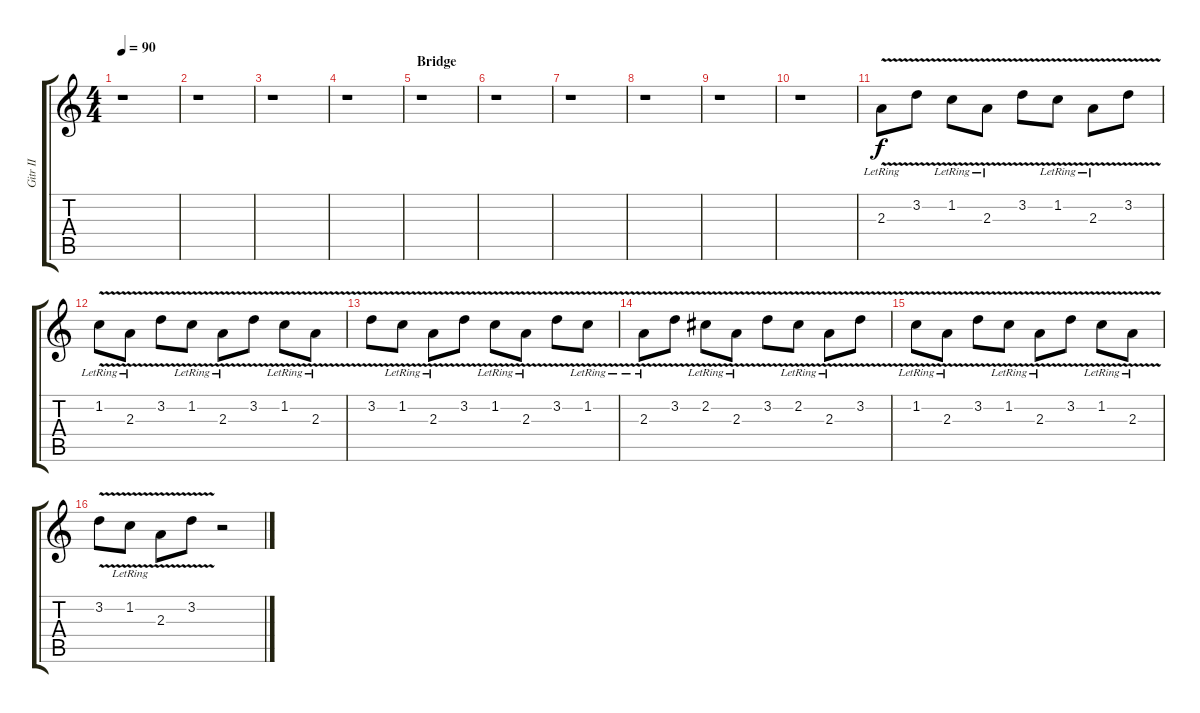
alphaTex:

\track ("Gitr II" "Gitr II") {instrument electricguitarclean}
\staff {score tabs}
\tuning (E4 B3 G3 D3 A2 D2) {hide}
\ts (4 4)
\tempo 90
\clef g2
\ks c
r.1{dy f} |
r.1 |
r.1 |
r.1 |
\section ("" "Bridge")
r.1 |
r.1 |
r.1 |
r.1 |
r.1 |
r.1 |
2.3{v lr}.8 3.2{v}.8 1.2{v lr}.8 2.3{v lr}.8 3.2{v}.8 1.2{v lr}.8 2.3{v lr}.8 3.2{v}.8 |
1.2{v lr}.8 2.3{v lr}.8 3.2{v}.8 1.2{v lr}.8 2.3{v lr}.8 3.2{v}.8 1.2{v lr}.8 2.3{v lr}.8 |
3.2{v}.8 1.2{v lr}.8 2.3{v lr}.8 3.2{v}.8 1.2{v lr}.8 2.3{v lr}.8 3.2{v}.8 1.2{v lr}.8 |
2.3{v lr}.8 3.2{v}.8 2.2{v lr}.8 2.3{v lr}.8 3.2{v}.8 2.2{v lr}.8 2.3{v lr}.8 3.2{v}.8 |
1.2{v lr}.8 2.3{v lr}.8 3.2{v}.8 1.2{v lr}.8 2.3{v lr}.8 3.2{v}.8 1.2{v lr}.8 2.3{v lr}.8 |
3.2{v}.8 1.2{v lr}.8 2.3{v}.8 3.2{v}.8 r.2
